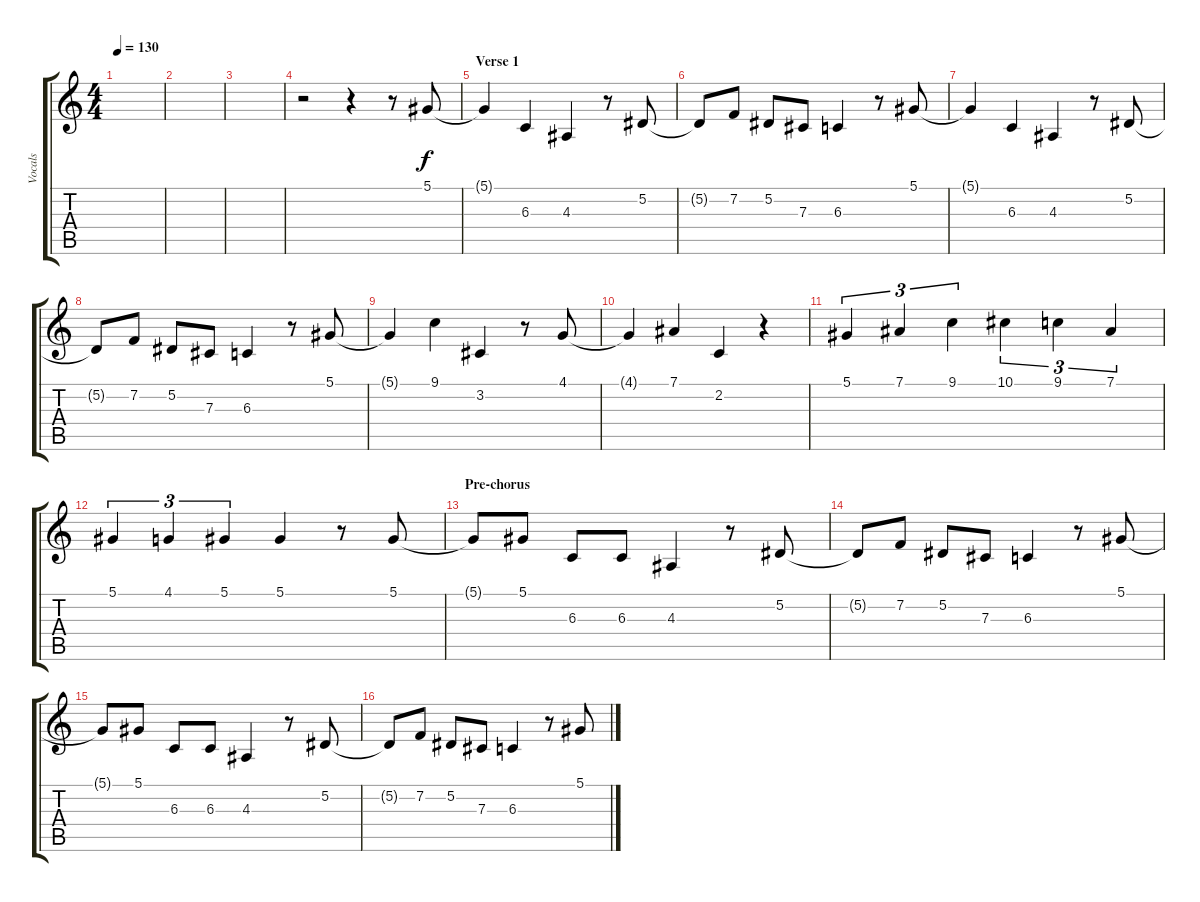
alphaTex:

\track ("Vocals" "Vocals") {instrument clarinet}
\staff {score tabs}
\tuning (Eb4 Bb3 Gb3 Db3 Ab2 Eb2) {hide}
\ts (4 4)
\tempo 130
\clef g2
\ks c
|
|
|
r.2 r.4 r.8 5.1.8 |
\section ("" "Verse 1")
5.1{t}.4 6.3.4 4.3.4 r.8 5.2.8 |
5.2{t}.8 7.2.8 5.2.8 7.3.8 6.3.4 r.8 5.1.8 |
5.1{t}.4 6.3.4 4.3.4 r.8 5.2.8 |
5.2{t}.8 7.2.8 5.2.8 7.3.8 6.3.4 r.8 5.1.8 |
5.1{t}.4 9.1.4 3.2.4 r.8 4.1.8 |
4.1{t}.4 7.1.4 2.2.4 r.4 |
5.1.4{tu (3 2)} 7.1.4{tu (3 2)} 9.1.4{tu (3 2)} 10.1.4{tu (3 2)} 9.1.4{tu (3 2)} 7.1.4{tu (3 2)} |
5.1.4{tu (3 2)} 4.1.4{tu (3 2)} 5.1.4{tu (3 2)} 5.1.4 r.8 5.1.8 |
\section ("" "Pre-chorus")
5.1{t}.8 5.1.8 6.3.8 6.3.8 4.3.4 r.8 5.2.8 |
5.2{t}.8 7.2.8 5.2.8 7.3.8 6.3.4 r.8 5.1.8 |
5.1{t}.8 5.1.8 6.3.8 6.3.8 4.3.4 r.8 5.2.8 |
5.2{t}.8 7.2.8 5.2.8 7.3.8 6.3.4 r.8 5.1.8
